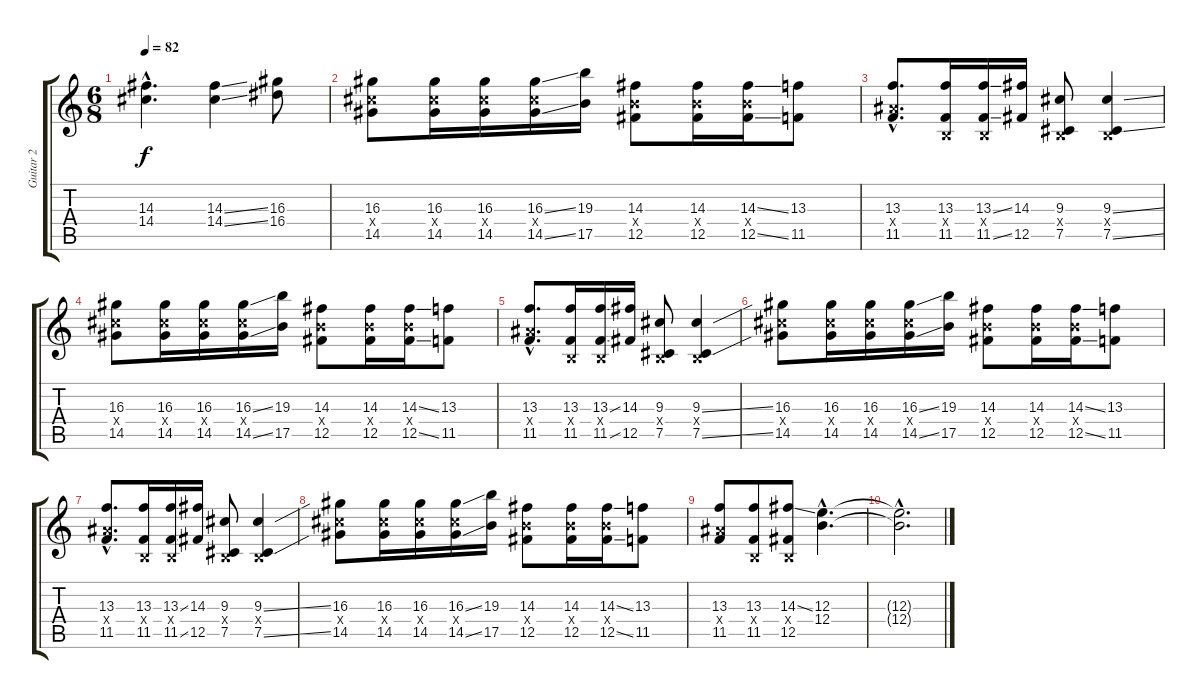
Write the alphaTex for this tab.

\track ("Guitar 2" "Guitar 2") {instrument distortionguitar}
\staff {score tabs}
\tuning (Db4 Ab3 E3 B2 Gb2 B1) {hide}
\ts (6 8)
\tempo 82
\clef g2
\ks c
(14.3{hac} 14.4{hac}).4{d dy f} (14.3{ss} 14.4{ss}).4 (16.3 16.4).8 |
(16.3 14.4{x} 14.5).8 (16.3 14.4{x} 14.5).16 (16.3 14.4{x} 14.5).16 (16.3{ss} 14.4{x} 14.5{ss}).16 (19.3 17.5).16 (14.3 12.4{x} 12.5).8 (14.3 12.4{x} 12.5).16 (14.3{ss} 12.4{x} 12.5{ss}).16 (13.3 11.5).8 |
(13.3{hac} 11.4{hac x} 11.5{hac}).8{d} (13.3 0.4{x} 11.5).16 (13.3{ss} 0.4{x} 11.5{ss}).16 (14.3 12.5).16 (9.3 0.4{x} 7.5).8 (9.3{ss} 0.4{x} 7.5{ss}).4 |
(16.3 14.4{x} 14.5).8 (16.3 14.4{x} 14.5).16 (16.3 14.4{x} 14.5).16 (16.3{ss} 14.4{x} 14.5{ss}).16 (19.3 17.5).16 (14.3 12.4{x} 12.5).8 (14.3 12.4{x} 12.5).16 (14.3{ss} 12.4{x} 12.5{ss}).16 (13.3 11.5).8 |
(13.3{hac} 11.4{hac x} 11.5{hac}).8{d} (13.3 0.4{x} 11.5).16 (13.3{ss} 0.4{x} 11.5{ss}).16 (14.3 12.5).16 (9.3 0.4{x} 7.5).8 (9.3{ss} 0.4{x} 7.5{ss}).4 |
(16.3 14.4{x} 14.5).8 (16.3 14.4{x} 14.5).16 (16.3 14.4{x} 14.5).16 (16.3{ss} 14.4{x} 14.5{ss}).16 (19.3 17.5).16 (14.3 12.4{x} 12.5).8 (14.3 12.4{x} 12.5).16 (14.3{ss} 12.4{x} 12.5{ss}).16 (13.3 11.5).8 |
(13.3{hac} 11.4{hac x} 11.5{hac}).8{d} (13.3 0.4{x} 11.5).16 (13.3{ss} 0.4{x} 11.5{ss}).16 (14.3 12.5).16 (9.3 0.4{x} 7.5).8 (9.3{ss} 0.4{x} 7.5{ss}).4 |
(16.3 14.4{x} 14.5).8 (16.3 14.4{x} 14.5).16 (16.3 14.4{x} 14.5).16 (16.3{ss} 14.4{x} 14.5{ss}).16 (19.3 17.5).16 (14.3 12.4{x} 12.5).8 (14.3 12.4{x} 12.5).16 (14.3{ss} 12.4{x} 12.5{ss}).16 (13.3 11.5).8 |
(13.3 11.4{x} 11.5).8 (13.3 0.4{x} 11.5).8 (14.3{ss} 0.4{x} 12.5).8 (12.3{hac} 12.4{hac}).4{d} |
(12.3{hac t} 12.4{hac t}).2{d}
